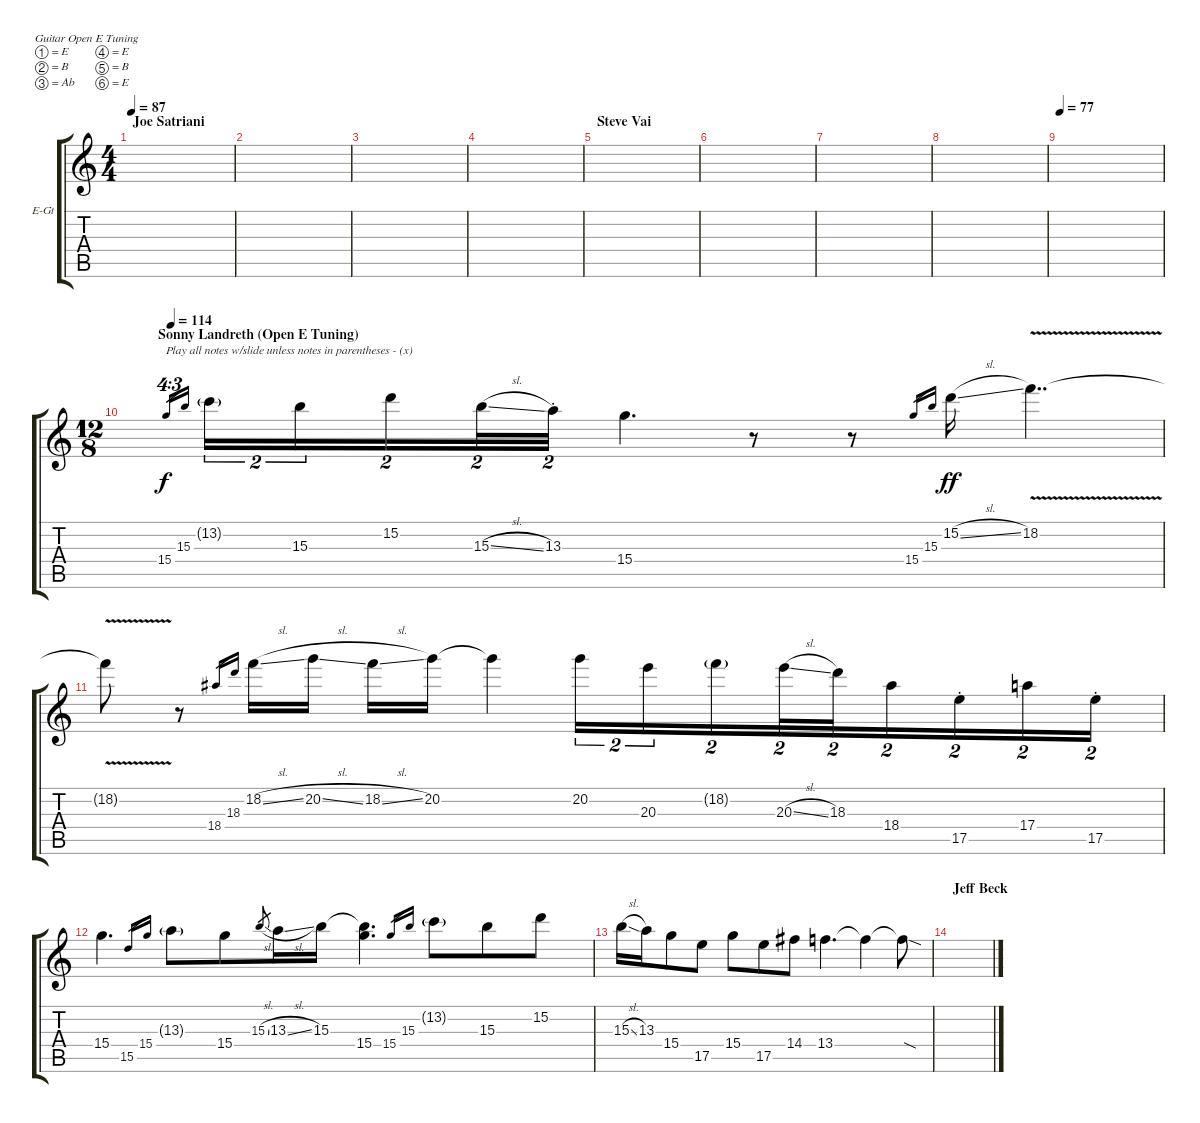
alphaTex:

\defaultSystemsLayout 4
\bracketExtendMode groupsimilarinstruments
\firstSystemTrackNameOrientation horizontal
\otherSystemsTrackNameOrientation horizontal
\track ("Clean OD GTR Open E Tuning" "E-Gt") {instrument overdrivenguitar}
\staff {score tabs}
\tuning (E4 B3 Ab3 E3 B2 E2)
\ts (4 4)
\section ("" "Joe Satriani")
\tempo 87
\clef g2
\ks c
|
|
|
|
\section ("" "Steve Vai")
\scale
0.333333 |
\scale
0.333333 |
\scale
0.333333 |
\scale
0.333333 |
\tempo 77
\scale
0.333333 |
\ts (12 8)
\section ("" "Sonny Landreth (Open E Tuning)")
\tempo (114 0.00625)
\scale
0.333333 15.4.16{tu (4 3) txt "Play all notes w/slide unless notes in parentheses - (x)" gr} 15.3.16{tu (4 3) gr} 13.2{g}.16{tu (2 3) beam merge} 15.3.16{tu (2 3) beam merge} 15.2.16{tu (2 3) beam merge} 15.3{sl}.32{tu (2 3) beam merge} 13.3{st}.32{tu (2 3)} 15.4.4{d} r.8 r.8 15.4.16{gr} 15.3.16{gr} 15.2{sl}.16{dy ff} 18.2{v}.4{dd} |
\scale
0.333333 18.2{t}.8{beam split} r.8 18.4.16{gr} 18.3.16{gr} 18.2{sl}.16 20.2{sl}.16 18.2{sl}.16 20.2.16 20.2{t}.4 20.2.16{tu (2 3) beam merge} 20.3.16{tu (2 3) beam merge} 18.2{g}.16{tu (2 3) beam merge} 20.3{sl}.32{tu (2 3) beam merge} 18.3.32{tu (2 3) beam merge} 18.4.16{tu (2 3) beam merge} 17.5{st}.16{tu (2 3) beam merge} 17.4.16{tu (2 3) beam merge} 17.5{st}.16{tu (2 3)} |
\scale
0.333333 15.4.4{d} 15.5.16{gr} 15.4.16{gr} 13.3{g}.8{beam merge} 15.4.8{beam merge} 15.3{sl}.8{gr beam merge} 13.3{sl}.16{beam merge} 15.3.16 (15.3{t} 15.4).4{d} 15.4.16{gr} 15.3.16{gr} 13.2{g}.8{beam merge} 15.3.8{beam merge} 15.2.8 |
\scale
0.333333 15.3{sl}.16 13.3.16 15.4.8 17.5.8 15.4.8 17.5.8 14.4.8 13.4.4{d} 13.4{t}.4 13.4{sod t}.8 |
\section ("" "Jeff Beck")
\scale
0.333333 |
\scale
0.333333 |
\scale
0.333333
